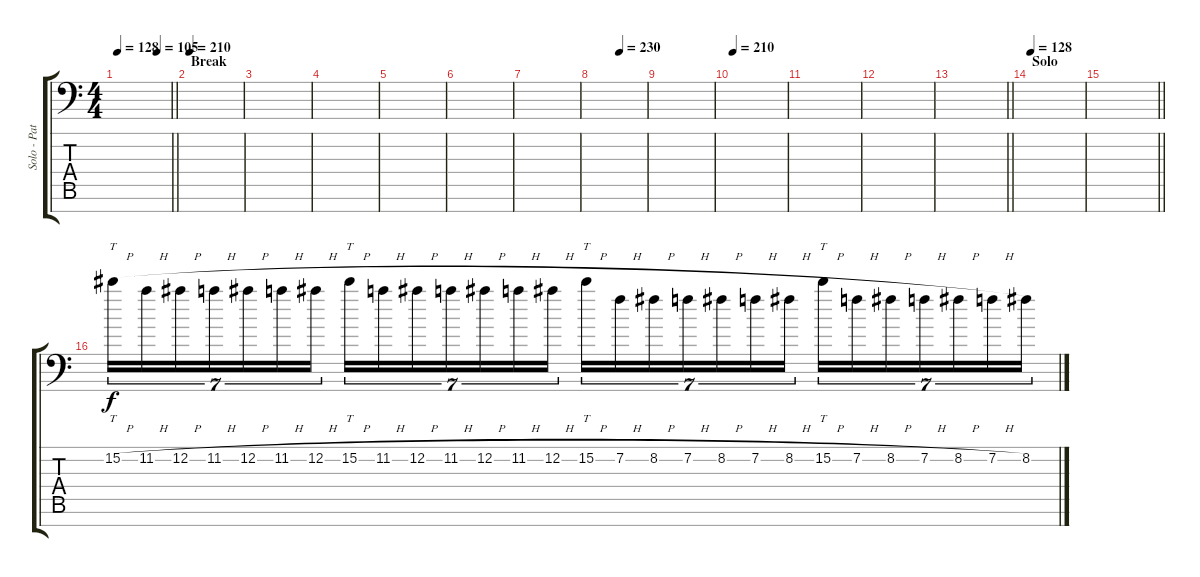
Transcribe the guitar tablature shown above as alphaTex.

\track ("Solo - Pat" "Solo - Pat") {instrument distortionguitar}
\staff {score tabs}
\tuning (Eb4 Bb3 Gb3 Db3 Ab2 Eb2 Bb1) {hide}
\ts (4 4)
\tempo 128
\tempo (105 0.75)
\clef f4
\barLineRight lightlight
\ks c
|
\section ("" "Break")
\tempo 210
|
|
|
|
|
|
\tempo (230 0.5)
|
|
\tempo 210
|
|
|
\barLineRight lightlight
|
\section ("" "Solo")
\tempo 128
|
\barLineRight lightlight
|
15.2{h}.16{tt tu (7 4) balance 0} 11.2{h}.16{tu (7 4)} 12.2{h}.16{tu (7 4)} 11.2{h}.16{tu (7 4)} 12.2{h}.16{tu (7 4)} 11.2{h}.16{tu (7 4)} 12.2{h}.16{tu (7 4)} 15.2{h}.16{tt tu (7 4)} 11.2{h}.16{tu (7 4)} 12.2{h}.16{tu (7 4)} 11.2{h}.16{tu (7 4)} 12.2{h}.16{tu (7 4)} 11.2{h}.16{tu (7 4)} 12.2{h}.16{tu (7 4)} 15.2{h}.16{tt tu (7 4)} 7.2{h}.16{tu (7 4)} 8.2{h}.16{tu (7 4)} 7.2{h}.16{tu (7 4)} 8.2{h}.16{tu (7 4)} 7.2{h}.16{tu (7 4)} 8.2{h}.16{tu (7 4)} 15.2{h}.16{tt tu (7 4)} 7.2{h}.16{tu (7 4)} 8.2{h}.16{tu (7 4)} 7.2{h}.16{tu (7 4)} 8.2{h}.16{tu (7 4)} 7.2{h}.16{tu (7 4)} 8.2.16{tu (7 4)}
